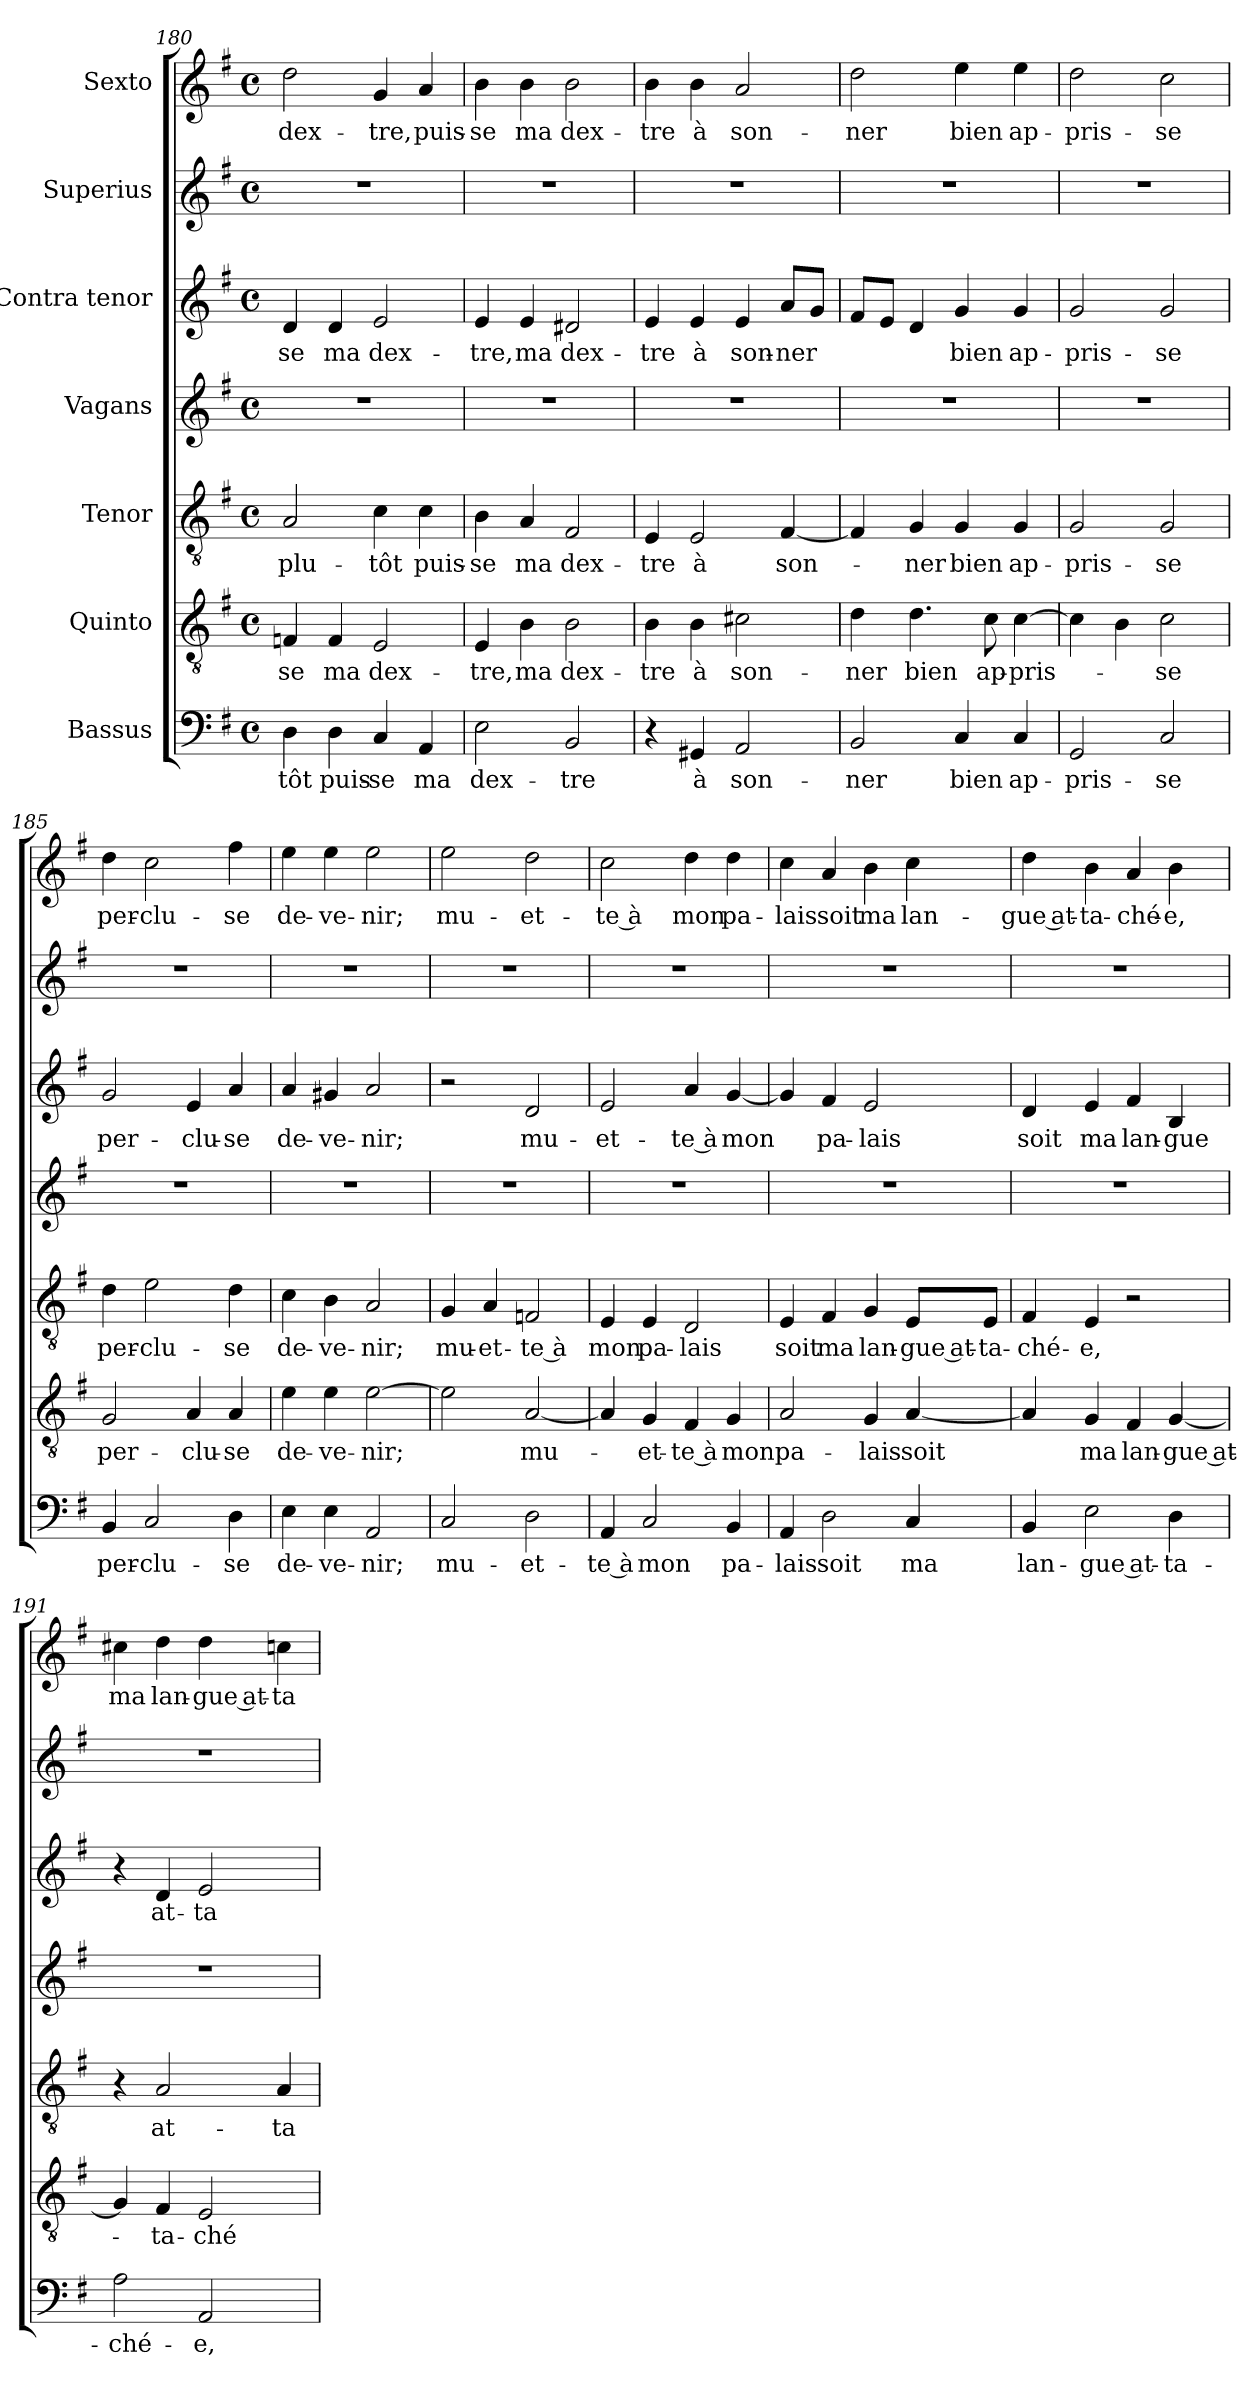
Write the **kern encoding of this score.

**kern	**text	**kern	**text	**kern	**text	**kern	**kern	**text	**kern	**kern	**text
*part7	*part7	*part6	*part6	*part5	*part5	*part4	*part3	*part3	*part2	*part1	*part1
*staff7	*staff7	*staff6	*staff6	*staff5	*staff5	*staff4	*staff3	*staff3	*staff2	*staff1	*staff1
*I"Bassus	*	*I"Quinto	*	*I"Tenor	*	*I"Vagans	*I"Contra tenor	*	*I"Superius	*I"Sexto	*
*clefF4	*	*clefGv2	*	*clefGv2	*	*clefG2	*clefG2	*	*clefG2	*clefG2	*
*k[f#]	*	*k[f#]	*	*k[f#]	*	*k[f#]	*k[f#]	*	*k[f#]	*k[f#]	*
*G:	*	*G:	*	*G:	*	*G:	*G:	*	*G:	*G:	*
*M4/4	*	*M4/4	*	*M4/4	*	*M4/4	*M4/4	*	*M4/4	*M4/4	*
*met(c)	*	*met(c)	*	*met(c)	*	*met(c)	*met(c)	*	*met(c)	*met(c)	*
=180	=180	=180	=180	=180	=180	=180	=180	=180	=180	=180	=180
!	!LO:LY:b	!	!LO:LY:b	!	!LO:LY:b	!	!	!LO:LY:b	!	!	!LO:LY:b
4D\	-tôt	4Fn/	-se	2A/	plu-	1r	4d/	-se	1r	2dd\	dex-
!	!LO:LY:b	!	!LO:LY:b	!	!	!	!	!LO:LY:b	!	!	!
4D\	puis-	4F/	ma	.	.	.	4d/	ma	.	.	.
!	!LO:LY:b	!	!LO:LY:b	!	!LO:LY:b	!	!	!LO:LY:b	!	!	!LO:LY:b
4C/	-se	2E/	dex-	4c\	-tôt	.	2e/	dex-	.	4g/	-tre,
!	!LO:LY:b	!	!	!	!LO:LY:b	!	!	!	!	!	!LO:LY:b
4AA/	ma	.	.	4c\	puis-	.	.	.	.	4a/	puis-
=181	=181	=181	=181	=181	=181	=181	=181	=181	=181	=181	=181
!	!LO:LY:b	!	!LO:LY:b	!	!LO:LY:b	!	!	!LO:LY:b	!	!	!LO:LY:b
2E\	dex-	4E/	-tre,	4B\	-se	1r	4e/	-tre,	1r	4b\	-se
!	!	!	!LO:LY:b	!	!LO:LY:b	!	!	!LO:LY:b	!	!	!LO:LY:b
.	.	4B\	ma	4A/	ma	.	4e/	ma	.	4b\	ma
!	!LO:LY:b	!	!LO:LY:b	!	!LO:LY:b	!	!	!LO:LY:b	!	!	!LO:LY:b
2BB/	-tre	2B\	dex-	2F#/	dex-	.	2d#X/	dex-	.	2b\	dex-
=182	=182	=182	=182	=182	=182	=182	=182	=182	=182	=182	=182
!	!	!	!LO:LY:b	!	!LO:LY:b	!	!	!LO:LY:b	!	!	!LO:LY:b
4r	.	4B\	-tre	4E/	-tre	1r	4e/	-tre	1r	4b\	-tre
!	!LO:LY:b	!	!LO:LY:b	!	!LO:LY:b	!	!	!LO:LY:b	!	!	!LO:LY:b
4GG#X/	à	4B\	à	2E/	à	.	4e/	à	.	4b\	à
!	!LO:LY:b	!	!LO:LY:b	!	!	!	!	!LO:LY:b	!	!	!LO:LY:b
2AA/	son-	2c#X\	son-	.	.	.	4e/	son-	.	2a/	son-
!	!	!	!	!	!LO:LY:b	!	!	!LO:LY:b	!	!	!
.	.	.	.	[4F#/	son-	.	8a/L	-ner	.	.	.
.	.	.	.	.	.	.	8g/J	.	.	.	.
=183	=183	=183	=183	=183	=183	=183	=183	=183	=183	=183	=183
!	!LO:LY:b	!	!LO:LY:b	!	!	!	!	!	!	!	!LO:LY:b
2BB/	-ner	4d\	-ner	4F#/]	.	1r	8f#/L	.	1r	2dd\	-ner
.	.	.	.	.	.	.	8e/J	.	.	.	.
!	!	!	!LO:LY:b	!	!LO:LY:b	!	!	!	!	!	!
.	.	4.d\	bien	4G/	-ner	.	4d/	.	.	.	.
!	!LO:LY:b	!	!	!	!LO:LY:b	!	!	!LO:LY:b	!	!	!LO:LY:b
4C/	bien	.	.	4G/	bien	.	4g/	bien	.	4ee\	bien
!	!	!	!LO:LY:b	!	!	!	!	!	!	!	!
.	.	8c\	ap-	.	.	.	.	.	.	.	.
!	!LO:LY:b	!	!LO:LY:b	!	!LO:LY:b	!	!	!LO:LY:b	!	!	!LO:LY:b
4C/	ap-	[4c\	-pris-	4G/	ap-	.	4g/	ap-	.	4ee\	ap-
!!LO:LB:g=z
=184	=184	=184	=184	=184	=184	=184	=184	=184	=184	=184	=184
!	!LO:LY:b	!	!	!	!LO:LY:b	!	!	!LO:LY:b	!	!	!LO:LY:b
2GG/	-pris-	4c\]	.	2G/	-pris-	1r	2g/	-pris-	1r	2dd\	-pris-
.	.	4B\	.	.	.	.	.	.	.	.	.
!	!LO:LY:b	!	!LO:LY:b	!	!LO:LY:b	!	!	!LO:LY:b	!	!	!LO:LY:b
2C/	-se	2c\	-se	2G/	-se	.	2g/	-se	.	2cc\	-se
=185	=185	=185	=185	=185	=185	=185	=185	=185	=185	=185	=185
!	!LO:LY:b	!	!LO:LY:b	!	!LO:LY:b	!	!	!LO:LY:b	!	!	!LO:LY:b
4BB/	per-	2G/	per-	4d\	per-	1r	2g/	per-	1r	4dd\	per-
!	!LO:LY:b	!	!	!	!LO:LY:b	!	!	!	!	!	!LO:LY:b
2C/	-clu-	.	.	2e\	-clu-	.	.	.	.	2cc\	-clu-
!	!	!	!LO:LY:b	!	!	!	!	!LO:LY:b	!	!	!
.	.	4A/	-clu-	.	.	.	4e/	-clu-	.	.	.
!	!LO:LY:b	!	!LO:LY:b	!	!LO:LY:b	!	!	!LO:LY:b	!	!	!LO:LY:b
4D\	-se	4A/	-se	4d\	-se	.	4a/	-se	.	4ff#\	-se
=186	=186	=186	=186	=186	=186	=186	=186	=186	=186	=186	=186
!	!LO:LY:b	!	!LO:LY:b	!	!LO:LY:b	!	!	!LO:LY:b	!	!	!LO:LY:b
4E\	de-	4e\	de-	4c\	de-	1r	4a/	de-	1r	4ee\	de-
!	!LO:LY:b	!	!LO:LY:b	!	!LO:LY:b	!	!	!LO:LY:b	!	!	!LO:LY:b
4E\	-ve-	4e\	-ve-	4B\	-ve-	.	4g#X/	-ve-	.	4ee\	-ve-
!	!LO:LY:b	!	!LO:LY:b	!	!LO:LY:b	!	!	!LO:LY:b	!	!	!LO:LY:b
2AA/	-nir;	[2e\	-nir;	2A/	-nir;	.	2a/	-nir;	.	2ee\	-nir;
=187	=187	=187	=187	=187	=187	=187	=187	=187	=187	=187	=187
!	!LO:LY:b	!	!	!	!LO:LY:b	!	!	!	!	!	!LO:LY:b
2C/	mu-	2e\]	.	4G/	mu-	1r	2r	.	1r	2ee\	mu-
!	!	!	!	!	!LO:LY:b	!	!	!	!	!	!
.	.	.	.	4A/	-et-	.	.	.	.	.	.
!	!LO:LY:b	!	!LO:LY:b	!	!LO:LY:b	!	!	!LO:LY:b	!	!	!LO:LY:b
2D\	-et-	[2A/	mu-	2Fn/	-te à	.	2d/	mu-	.	2dd\	-et-
=188	=188	=188	=188	=188	=188	=188	=188	=188	=188	=188	=188
!	!LO:LY:b	!	!	!	!LO:LY:b	!	!	!LO:LY:b	!	!	!LO:LY:b
4AA/	-te à	4A/]	.	4E/	mon	1r	2e/	-et-	1r	2cc\	-te à
!	!LO:LY:b	!	!LO:LY:b	!	!LO:LY:b	!	!	!	!	!	!
2C/	mon	4G/	-et-	4E/	pa-	.	.	.	.	.	.
!	!	!	!LO:LY:b	!	!LO:LY:b	!	!	!LO:LY:b	!	!	!LO:LY:b
.	.	4F#/	-te à	2D/	-lais	.	4a/	-te à	.	4dd\	mon
!	!LO:LY:b	!	!LO:LY:b	!	!	!	!	!LO:LY:b	!	!	!LO:LY:b
4BB/	pa-	4G/	mon	.	.	.	[4g/	mon	.	4dd\	pa-
=189	=189	=189	=189	=189	=189	=189	=189	=189	=189	=189	=189
!	!LO:LY:b	!	!LO:LY:b	!	!LO:LY:b	!	!	!	!	!	!LO:LY:b
4AA/	-lais	2A/	pa-	4E/	soit	1r	4g/]	.	1r	4cc\	-lais
!	!LO:LY:b	!	!	!	!LO:LY:b	!	!	!LO:LY:b	!	!	!LO:LY:b
2D\	soit	.	.	4F#/	ma	.	4f#/	pa-	.	4a/	soit
!	!	!	!LO:LY:b	!	!LO:LY:b	!	!	!LO:LY:b	!	!	!LO:LY:b
.	.	4G/	-lais	4G/	lan-	.	2e/	-lais	.	4b\	ma
!	!LO:LY:b	!	!LO:LY:b	!	!LO:LY:b	!	!	!	!	!	!LO:LY:b
4C/	ma	[4A/	soit	8E/L	-gue at-	.	.	.	.	4cc\	lan-
!	!	!	!	!	!LO:LY:b	!	!	!	!	!	!
.	.	.	.	8E/J	-ta-	.	.	.	.	.	.
!!LO:PB:g=z
=190	=190	=190	=190	=190	=190	=190	=190	=190	=190	=190	=190
!	!LO:LY:b	!	!	!	!LO:LY:b	!	!	!LO:LY:b	!	!	!LO:LY:b
4BB/	lan-	4A/]	.	4F#/	-ché-	1r	4d/	soit	1r	4dd\	-gue at-
!	!LO:LY:b	!	!LO:LY:b	!	!LO:LY:b	!	!	!LO:LY:b	!	!	!LO:LY:b
2E\	-gue at-	4G/	ma	4E/	-e,	.	4e/	ma	.	4b\	-ta-
!	!	!	!LO:LY:b	!	!	!	!	!LO:LY:b	!	!	!LO:LY:b
.	.	4F#/	lan-	2r	.	.	4f#/	lan-	.	4a/	-ché-
!	!LO:LY:b	!	!LO:LY:b	!	!	!	!	!LO:LY:b	!	!	!LO:LY:b
4D\	-ta-	[4G/	-gue at-	.	.	.	4B/	-gue	.	4b\	-e,
=191	=191	=191	=191	=191	=191	=191	=191	=191	=191	=191	=191
!	!LO:LY:b	!	!	!	!	!	!	!	!	!	!LO:LY:b
2A\	-ché-	4G/]	.	4r	.	1r	4r	.	1r	4cc#X\	ma
!	!	!	!LO:LY:b	!	!LO:LY:b	!	!	!LO:LY:b	!	!	!LO:LY:b
.	.	4F#/	-ta-	2A/	at-	.	4d/	at-	.	4dd\	lan-
!	!LO:LY:b	!	!LO:LY:b	!	!	!	!	!LO:LY:b	!	!	!LO:LY:b
2AA/	-e,	2E/	-ché-	.	.	.	2e/	-ta-	.	4dd\	-gue at-
!	!	!	!	!	!LO:LY:b	!	!	!	!	!	!LO:LY:b
.	.	.	.	4A/	-ta-	.	.	.	.	4ccn\	-ta-
=	=	=	=	=	=	=	=	=	=	=	=
*-	*-	*-	*-	*-	*-	*-	*-	*-	*-	*-	*-
